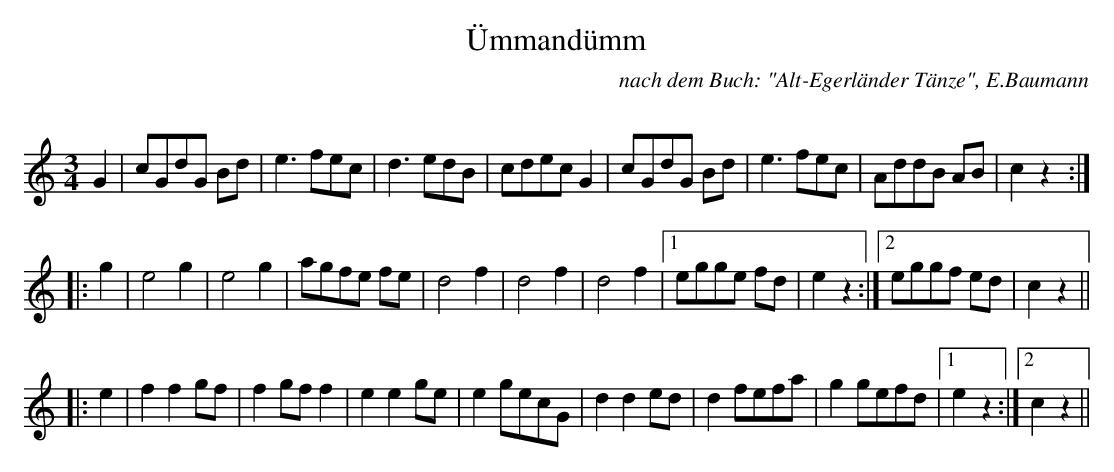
X:1
T:Ümmandümm
C:nach dem Buch: "Alt-Egerländer Tänze", E.Baumann
C:
M:3/4
L:1/4
K:C
G|c/G/d/G/ B/d/|e>fe/c/|d>ed/B/|c/d/e/c/G|\
c/G/d/G/ B/d/|e>fe/c/|A/d/d/B/ A/B/|cz:|
|:g|e2g|e2g|a/g/f/e/ f/e/|d2f|d2f|d2f|1e/g/g/e/ f/d/|\
ez:|2e/g/g/f/ e/d/|cz||
|:e|ffg/f/|fg/f/f|eeg/e/|eg/e/c/G/|dde/d/|df/e/f/a/|gg/e/f/d/|1ez:|2cz||
